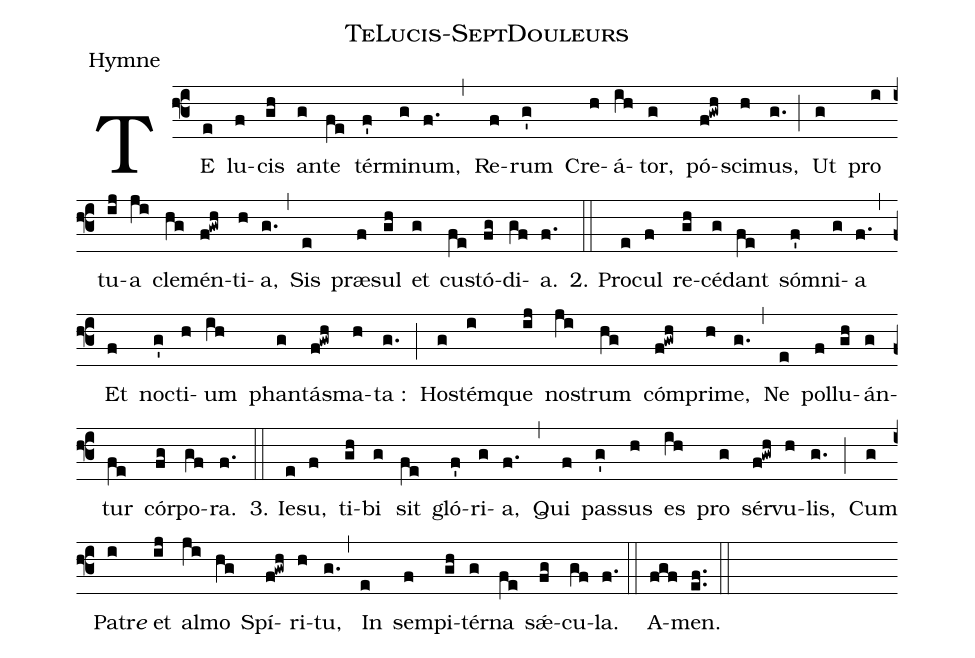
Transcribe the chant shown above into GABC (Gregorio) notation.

name:TeLucis-SeptDouleurs;
office-part:Hymne;
%%
(f3) TE(e) lu(f)cis(gh) an(g)te(fe) tér(f')mi(g)num,(f.) (,)
Re(f)rum(g') Cre(h)á(ih)tor,(g) pó(f!gwh)sci(h)mus,(g.) (;)
Ut(g) pro(i) tu(ij)a(ji) cle(hg)mén(f!gwh)ti(h)a,(g.) (,)
Sis(e) præ(f)sul(gh) et(g) cu(fe)stó(fg)di(gf)a.(f.) (::)

2. Pr{o}(e)cul(f) re(gh)cé(g)dant(fe) só(f')mni(g)a(f.) (,)
Et(f) no(g')cti(h)um(ih) phan(g)tás(f!gwh)ma(h)ta :(g.) (;)
Ho(g)stém(i)que(ij) no(ji)strum(hg) cóm(f!gwh)pri(h)me,(g.) (,)
Ne(e) pol(f)lu(gh)án(g)tur(fe) cór(fg)po(gf)ra.(f.) (::)

3. Ie(e)su,(f) ti(gh)bi(g) sit(fe) gló(f')ri(g)a,(f.) (,)
Qui(f) pas(g')sus(h) es(ih) pro(g) sér(f!gwh)vu(h)lis,(g.) (;)
Cum(g) Pa(i)tr<i>e</i> {e}t(ij) al(ji)mo(hg) Spí(f!gwh)ri(h)tu,(g.) (,)
In(e) sem(f)pi(gh)tér(g)na(fe) sǽ(fg)cu(gf)la.(f.) (::)

A(fgf)men.(ef..) (::)
